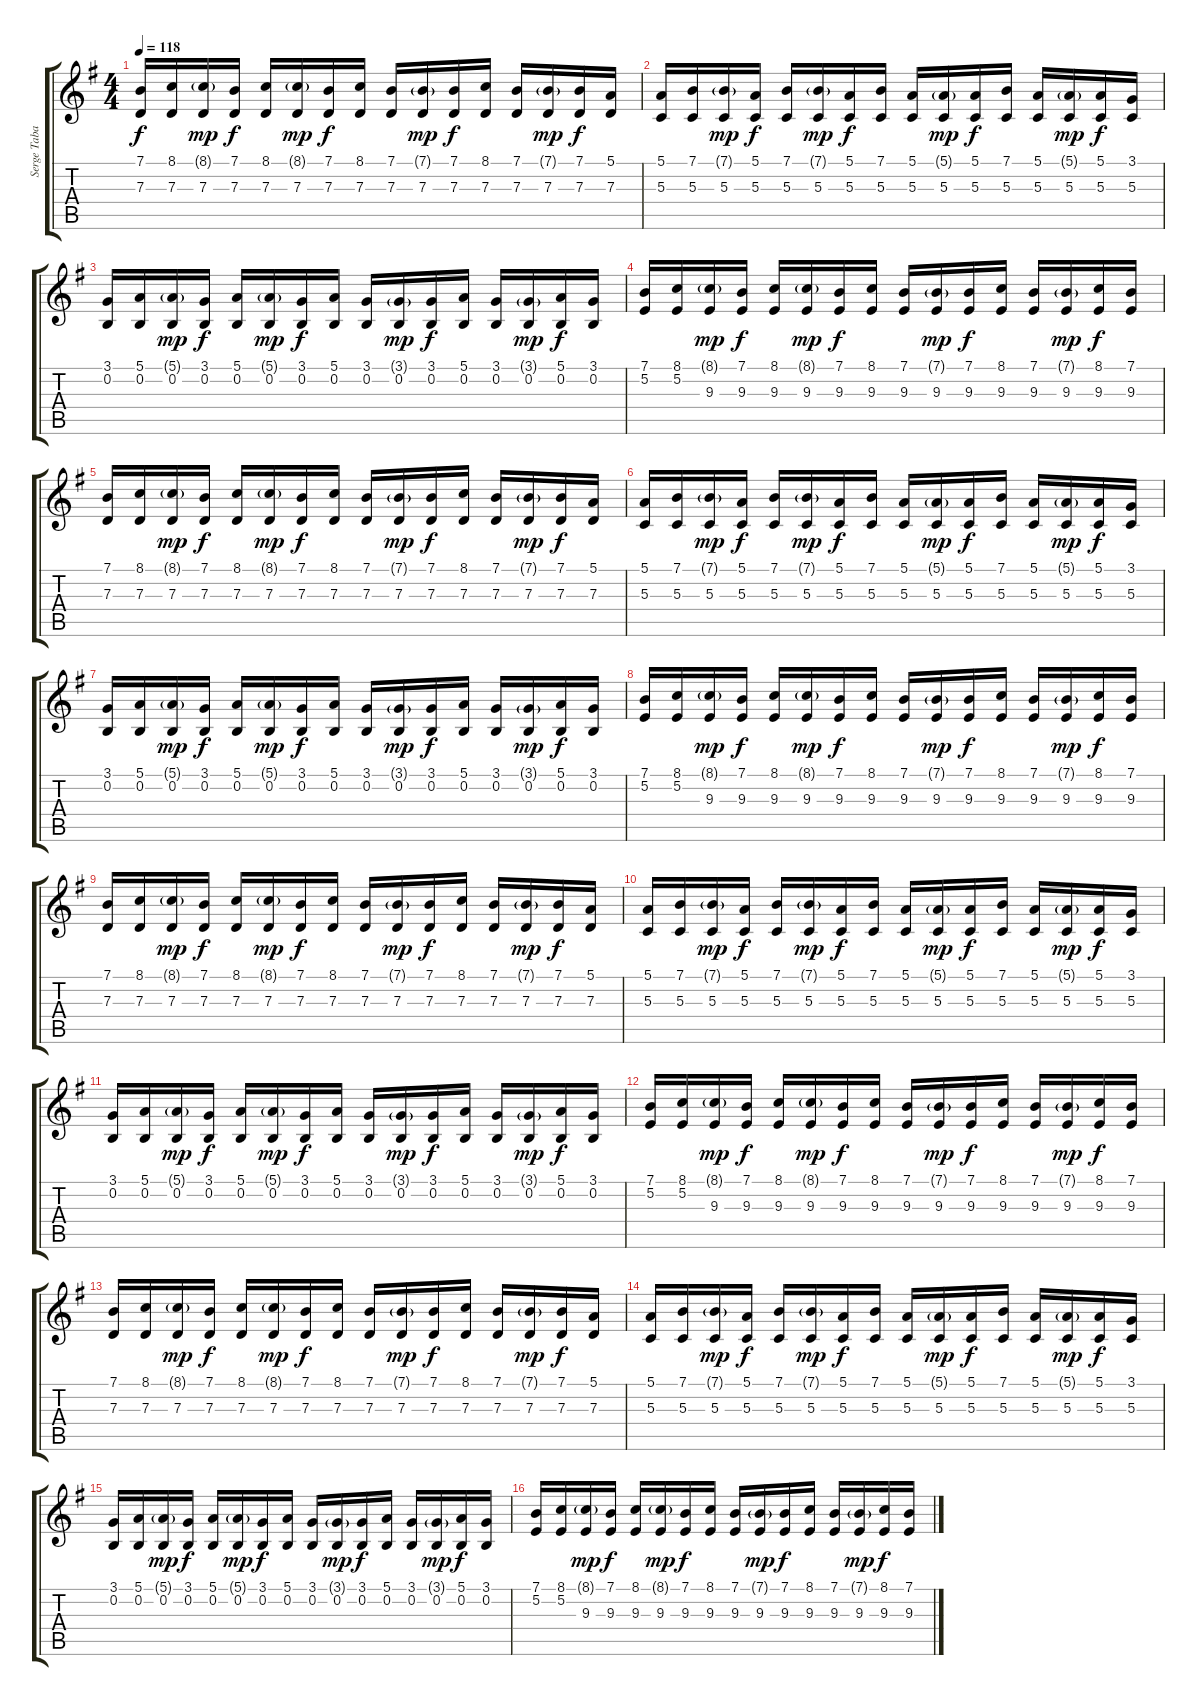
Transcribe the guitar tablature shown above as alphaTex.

\track ("Serge Tabachnikov Guitar Loop " "Serge Taba") {instrument brightacousticpiano}
\staff {score tabs}
\tuning (E4 B3 G3 D3 A2 E2) {hide}
\ts (4 4)
\tempo 118
\clef g2
\ks eminor
(7.1 7.3).16{dy f} (8.1 7.3).16 (8.1{g} 7.3).16{dy mp} (7.1 7.3).16{dy f} (8.1 7.3).16 (8.1{g} 7.3).16{dy mp} (7.1 7.3).16{dy f} (8.1 7.3).16 (7.1 7.3).16 (7.1{g} 7.3).16{dy mp} (7.1 7.3).16{dy f} (8.1 7.3).16 (7.1 7.3).16 (7.1{g} 7.3).16{dy mp} (7.1 7.3).16{dy f} (5.1 7.3).16 |
(5.1 5.3).16 (7.1 5.3).16 (7.1{g} 5.3).16{dy mp} (5.1 5.3).16{dy f} (7.1 5.3).16 (7.1{g} 5.3).16{dy mp} (5.1 5.3).16{dy f} (7.1 5.3).16 (5.1 5.3).16 (5.1{g} 5.3).16{dy mp} (5.1 5.3).16{dy f} (7.1 5.3).16 (5.1 5.3).16 (5.1{g} 5.3).16{dy mp} (5.1 5.3).16{dy f} (3.1 5.3).16 |
(3.1 0.2).16 (5.1 0.2).16 (5.1{g} 0.2).16{dy mp} (3.1 0.2).16{dy f} (5.1 0.2).16 (5.1{g} 0.2).16{dy mp} (3.1 0.2).16{dy f} (5.1 0.2).16 (3.1 0.2).16 (3.1{g} 0.2).16{dy mp} (3.1 0.2).16{dy f} (5.1 0.2).16 (3.1 0.2).16 (3.1{g} 0.2).16{dy mp} (5.1 0.2).16{dy f} (3.1 0.2).16 |
(7.1 5.2).16 (8.1 5.2).16 (8.1{g} 9.3).16{dy mp} (7.1 9.3).16{dy f} (8.1 9.3).16 (8.1{g} 9.3).16{dy mp} (7.1 9.3).16{dy f} (8.1 9.3).16 (7.1 9.3).16 (7.1{g} 9.3).16{dy mp} (7.1 9.3).16{dy f} (8.1 9.3).16 (7.1 9.3).16 (7.1{g} 9.3).16{dy mp} (8.1 9.3).16{dy f} (7.1 9.3).16 |
(7.1 7.3).16 (8.1 7.3).16 (8.1{g} 7.3).16{dy mp} (7.1 7.3).16{dy f} (8.1 7.3).16 (8.1{g} 7.3).16{dy mp} (7.1 7.3).16{dy f} (8.1 7.3).16 (7.1 7.3).16 (7.1{g} 7.3).16{dy mp} (7.1 7.3).16{dy f} (8.1 7.3).16 (7.1 7.3).16 (7.1{g} 7.3).16{dy mp} (7.1 7.3).16{dy f} (5.1 7.3).16 |
(5.1 5.3).16 (7.1 5.3).16 (7.1{g} 5.3).16{dy mp} (5.1 5.3).16{dy f} (7.1 5.3).16 (7.1{g} 5.3).16{dy mp} (5.1 5.3).16{dy f} (7.1 5.3).16 (5.1 5.3).16 (5.1{g} 5.3).16{dy mp} (5.1 5.3).16{dy f} (7.1 5.3).16 (5.1 5.3).16 (5.1{g} 5.3).16{dy mp} (5.1 5.3).16{dy f} (3.1 5.3).16 |
(3.1 0.2).16 (5.1 0.2).16 (5.1{g} 0.2).16{dy mp} (3.1 0.2).16{dy f} (5.1 0.2).16 (5.1{g} 0.2).16{dy mp} (3.1 0.2).16{dy f} (5.1 0.2).16 (3.1 0.2).16 (3.1{g} 0.2).16{dy mp} (3.1 0.2).16{dy f} (5.1 0.2).16 (3.1 0.2).16 (3.1{g} 0.2).16{dy mp} (5.1 0.2).16{dy f} (3.1 0.2).16 |
(7.1 5.2).16 (8.1 5.2).16 (8.1{g} 9.3).16{dy mp} (7.1 9.3).16{dy f} (8.1 9.3).16 (8.1{g} 9.3).16{dy mp} (7.1 9.3).16{dy f} (8.1 9.3).16 (7.1 9.3).16 (7.1{g} 9.3).16{dy mp} (7.1 9.3).16{dy f} (8.1 9.3).16 (7.1 9.3).16 (7.1{g} 9.3).16{dy mp} (8.1 9.3).16{dy f} (7.1 9.3).16 |
(7.1 7.3).16 (8.1 7.3).16 (8.1{g} 7.3).16{dy mp} (7.1 7.3).16{dy f} (8.1 7.3).16 (8.1{g} 7.3).16{dy mp} (7.1 7.3).16{dy f} (8.1 7.3).16 (7.1 7.3).16 (7.1{g} 7.3).16{dy mp} (7.1 7.3).16{dy f} (8.1 7.3).16 (7.1 7.3).16 (7.1{g} 7.3).16{dy mp} (7.1 7.3).16{dy f} (5.1 7.3).16 |
(5.1 5.3).16 (7.1 5.3).16 (7.1{g} 5.3).16{dy mp} (5.1 5.3).16{dy f} (7.1 5.3).16 (7.1{g} 5.3).16{dy mp} (5.1 5.3).16{dy f} (7.1 5.3).16 (5.1 5.3).16 (5.1{g} 5.3).16{dy mp} (5.1 5.3).16{dy f} (7.1 5.3).16 (5.1 5.3).16 (5.1{g} 5.3).16{dy mp} (5.1 5.3).16{dy f} (3.1 5.3).16 |
(3.1 0.2).16 (5.1 0.2).16 (5.1{g} 0.2).16{dy mp} (3.1 0.2).16{dy f} (5.1 0.2).16 (5.1{g} 0.2).16{dy mp} (3.1 0.2).16{dy f} (5.1 0.2).16 (3.1 0.2).16 (3.1{g} 0.2).16{dy mp} (3.1 0.2).16{dy f} (5.1 0.2).16 (3.1 0.2).16 (3.1{g} 0.2).16{dy mp} (5.1 0.2).16{dy f} (3.1 0.2).16 |
(7.1 5.2).16 (8.1 5.2).16 (8.1{g} 9.3).16{dy mp} (7.1 9.3).16{dy f} (8.1 9.3).16 (8.1{g} 9.3).16{dy mp} (7.1 9.3).16{dy f} (8.1 9.3).16 (7.1 9.3).16 (7.1{g} 9.3).16{dy mp} (7.1 9.3).16{dy f} (8.1 9.3).16 (7.1 9.3).16 (7.1{g} 9.3).16{dy mp} (8.1 9.3).16{dy f} (7.1 9.3).16 |
(7.1 7.3).16 (8.1 7.3).16 (8.1{g} 7.3).16{dy mp} (7.1 7.3).16{dy f} (8.1 7.3).16 (8.1{g} 7.3).16{dy mp} (7.1 7.3).16{dy f} (8.1 7.3).16 (7.1 7.3).16 (7.1{g} 7.3).16{dy mp} (7.1 7.3).16{dy f} (8.1 7.3).16 (7.1 7.3).16 (7.1{g} 7.3).16{dy mp} (7.1 7.3).16{dy f} (5.1 7.3).16 |
(5.1 5.3).16 (7.1 5.3).16 (7.1{g} 5.3).16{dy mp} (5.1 5.3).16{dy f} (7.1 5.3).16 (7.1{g} 5.3).16{dy mp} (5.1 5.3).16{dy f} (7.1 5.3).16 (5.1 5.3).16 (5.1{g} 5.3).16{dy mp} (5.1 5.3).16{dy f} (7.1 5.3).16 (5.1 5.3).16 (5.1{g} 5.3).16{dy mp} (5.1 5.3).16{dy f} (3.1 5.3).16 |
(3.1 0.2).16 (5.1 0.2).16 (5.1{g} 0.2).16{dy mp} (3.1 0.2).16{dy f} (5.1 0.2).16 (5.1{g} 0.2).16{dy mp} (3.1 0.2).16{dy f} (5.1 0.2).16 (3.1 0.2).16 (3.1{g} 0.2).16{dy mp} (3.1 0.2).16{dy f} (5.1 0.2).16 (3.1 0.2).16 (3.1{g} 0.2).16{dy mp} (5.1 0.2).16{dy f} (3.1 0.2).16 |
(7.1 5.2).16 (8.1 5.2).16 (8.1{g} 9.3).16{dy mp} (7.1 9.3).16{dy f} (8.1 9.3).16 (8.1{g} 9.3).16{dy mp} (7.1 9.3).16{dy f} (8.1 9.3).16 (7.1 9.3).16 (7.1{g} 9.3).16{dy mp} (7.1 9.3).16{dy f} (8.1 9.3).16 (7.1 9.3).16 (7.1{g} 9.3).16{dy mp} (8.1 9.3).16{dy f} (7.1 9.3).16
